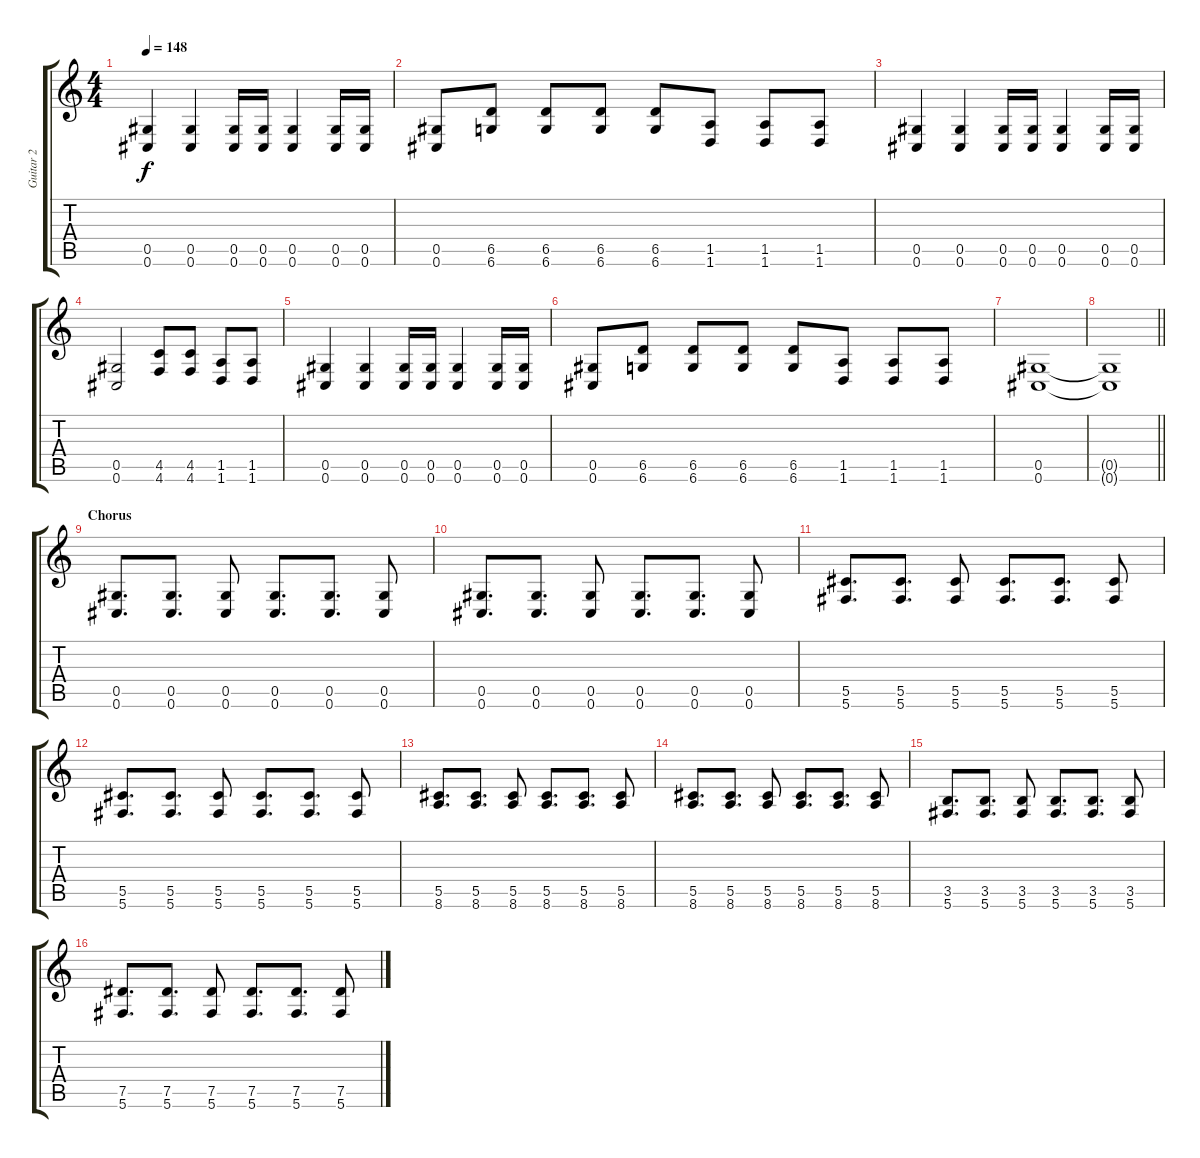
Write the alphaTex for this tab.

\track ("Guitar 2" "Guitar 2") {instrument distortionguitar}
\staff {score tabs}
\tuning (Eb4 Bb3 Gb3 Db3 Ab2 Db2) {hide}
\ts (4 4)
\tempo 148
\clef g2
\ks c
(0.5 0.6).4{dy f} (0.5 0.6).4 (0.5 0.6).16 (0.5 0.6).16 (0.5 0.6).4 (0.5 0.6).16 (0.5 0.6).16 |
(0.5 0.6).8 (6.5 6.6).8 (6.5 6.6).8 (6.5 6.6).8 (6.5 6.6).8 (1.5 1.6).8 (1.5 1.6).8 (1.5 1.6).8 |
(0.5 0.6).4 (0.5 0.6).4 (0.5 0.6).16 (0.5 0.6).16 (0.5 0.6).4 (0.5 0.6).16 (0.5 0.6).16 |
(0.5 0.6).2 (4.5 4.6).8 (4.5 4.6).8 (1.5 1.6).8 (1.5 1.6).8 |
(0.5 0.6).4 (0.5 0.6).4 (0.5 0.6).16 (0.5 0.6).16 (0.5 0.6).4 (0.5 0.6).16 (0.5 0.6).16 |
(0.5 0.6).8 (6.5 6.6).8 (6.5 6.6).8 (6.5 6.6).8 (6.5 6.6).8 (1.5 1.6).8 (1.5 1.6).8 (1.5 1.6).8 |
(0.5 0.6).1 |
\barLineRight lightlight
(0.5{t} 0.6{t}).1 |
\section ("" "Chorus")
(0.5 0.6).8{d} (0.5 0.6).8{d} (0.5 0.6).8 (0.5 0.6).8{d} (0.5 0.6).8{d} (0.5 0.6).8 |
(0.5 0.6).8{d} (0.5 0.6).8{d} (0.5 0.6).8 (0.5 0.6).8{d} (0.5 0.6).8{d} (0.5 0.6).8 |
(5.5 5.6).8{d} (5.5 5.6).8{d} (5.5 5.6).8 (5.5 5.6).8{d} (5.5 5.6).8{d} (5.5 5.6).8 |
(5.5 5.6).8{d} (5.5 5.6).8{d} (5.5 5.6).8 (5.5 5.6).8{d} (5.5 5.6).8{d} (5.5 5.6).8 |
(5.5 8.6).8{d} (5.5 8.6).8{d} (5.5 8.6).8 (5.5 8.6).8{d} (5.5 8.6).8{d} (5.5 8.6).8 |
(5.5 8.6).8{d} (5.5 8.6).8{d} (5.5 8.6).8 (5.5 8.6).8{d} (5.5 8.6).8{d} (5.5 8.6).8 |
(3.5 5.6).8{d} (3.5 5.6).8{d} (3.5 5.6).8 (3.5 5.6).8{d} (3.5 5.6).8{d} (3.5 5.6).8 |
(7.5 5.6).8{d} (7.5 5.6).8{d} (7.5 5.6).8 (7.5 5.6).8{d} (7.5 5.6).8{d} (7.5 5.6).8
